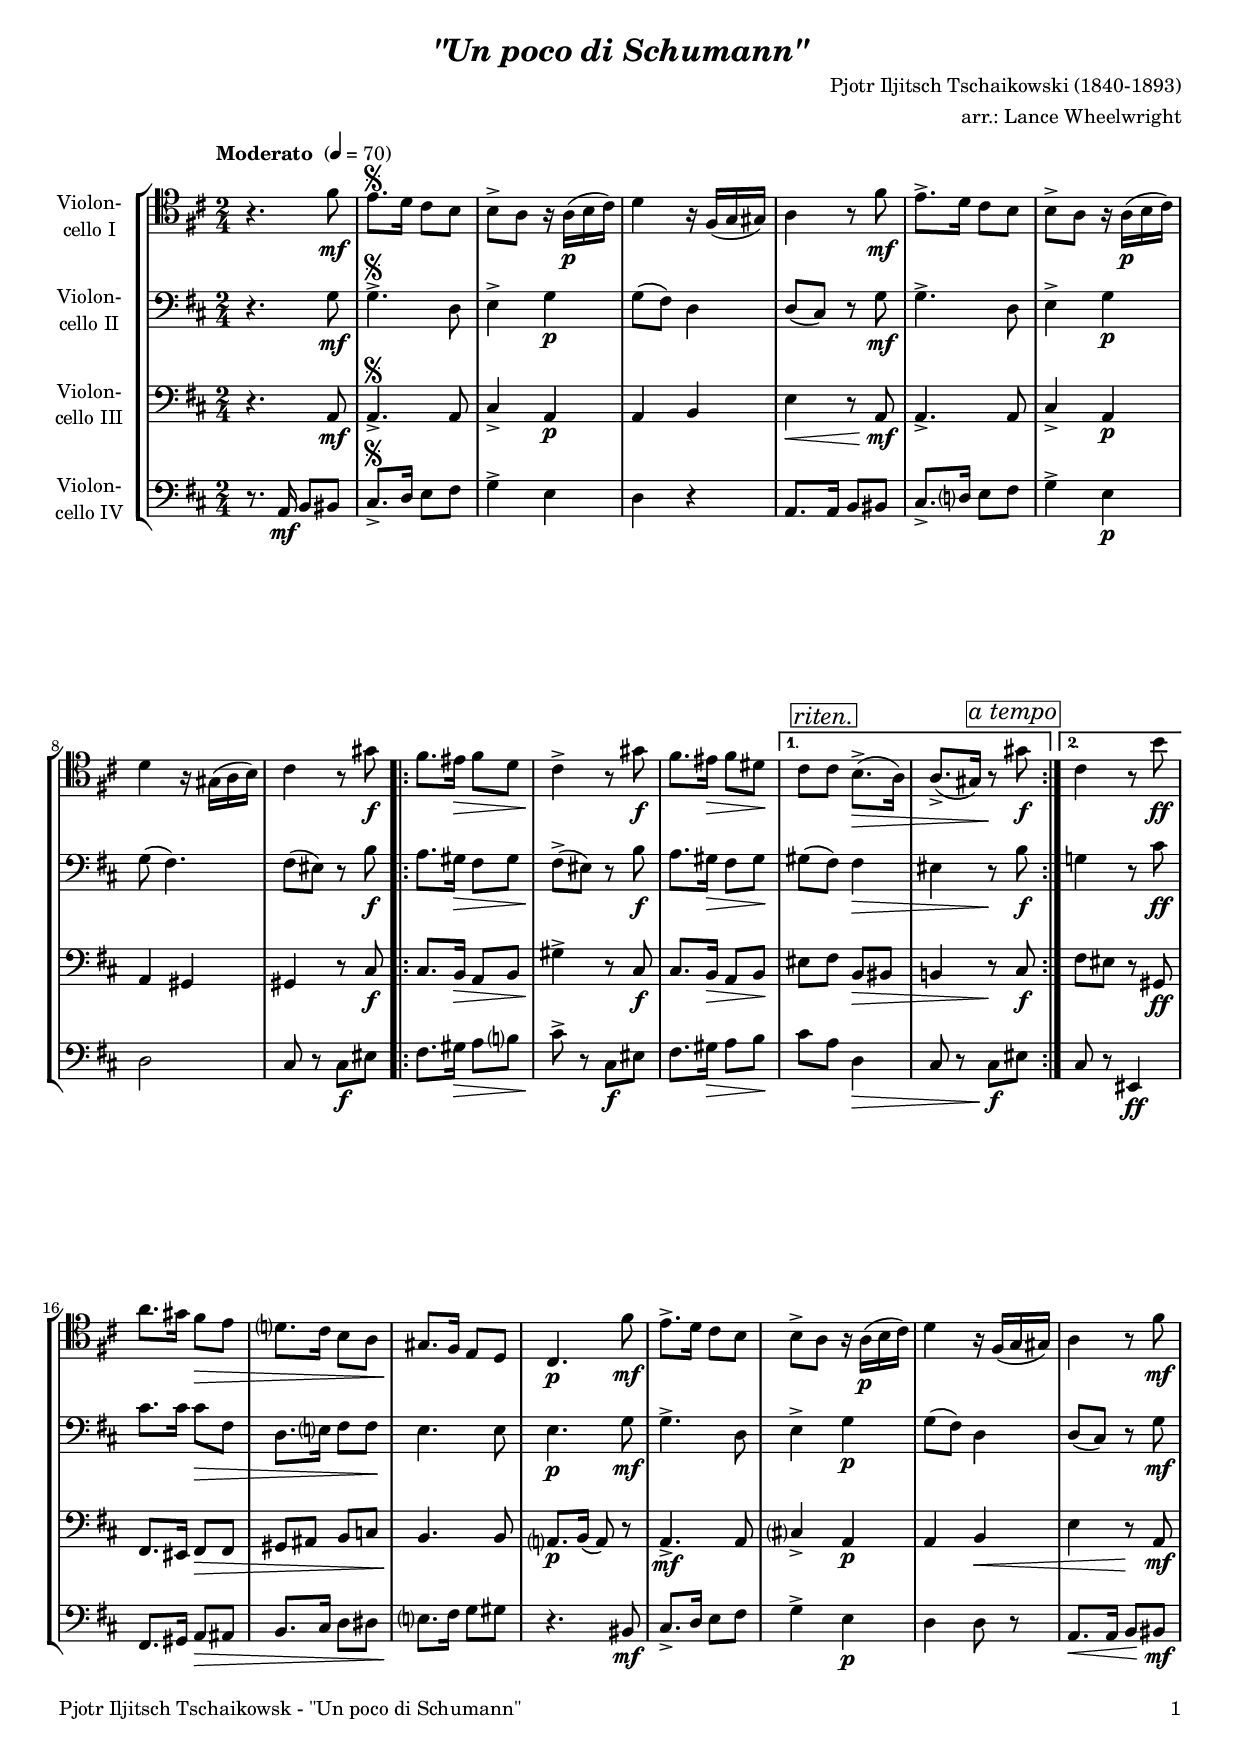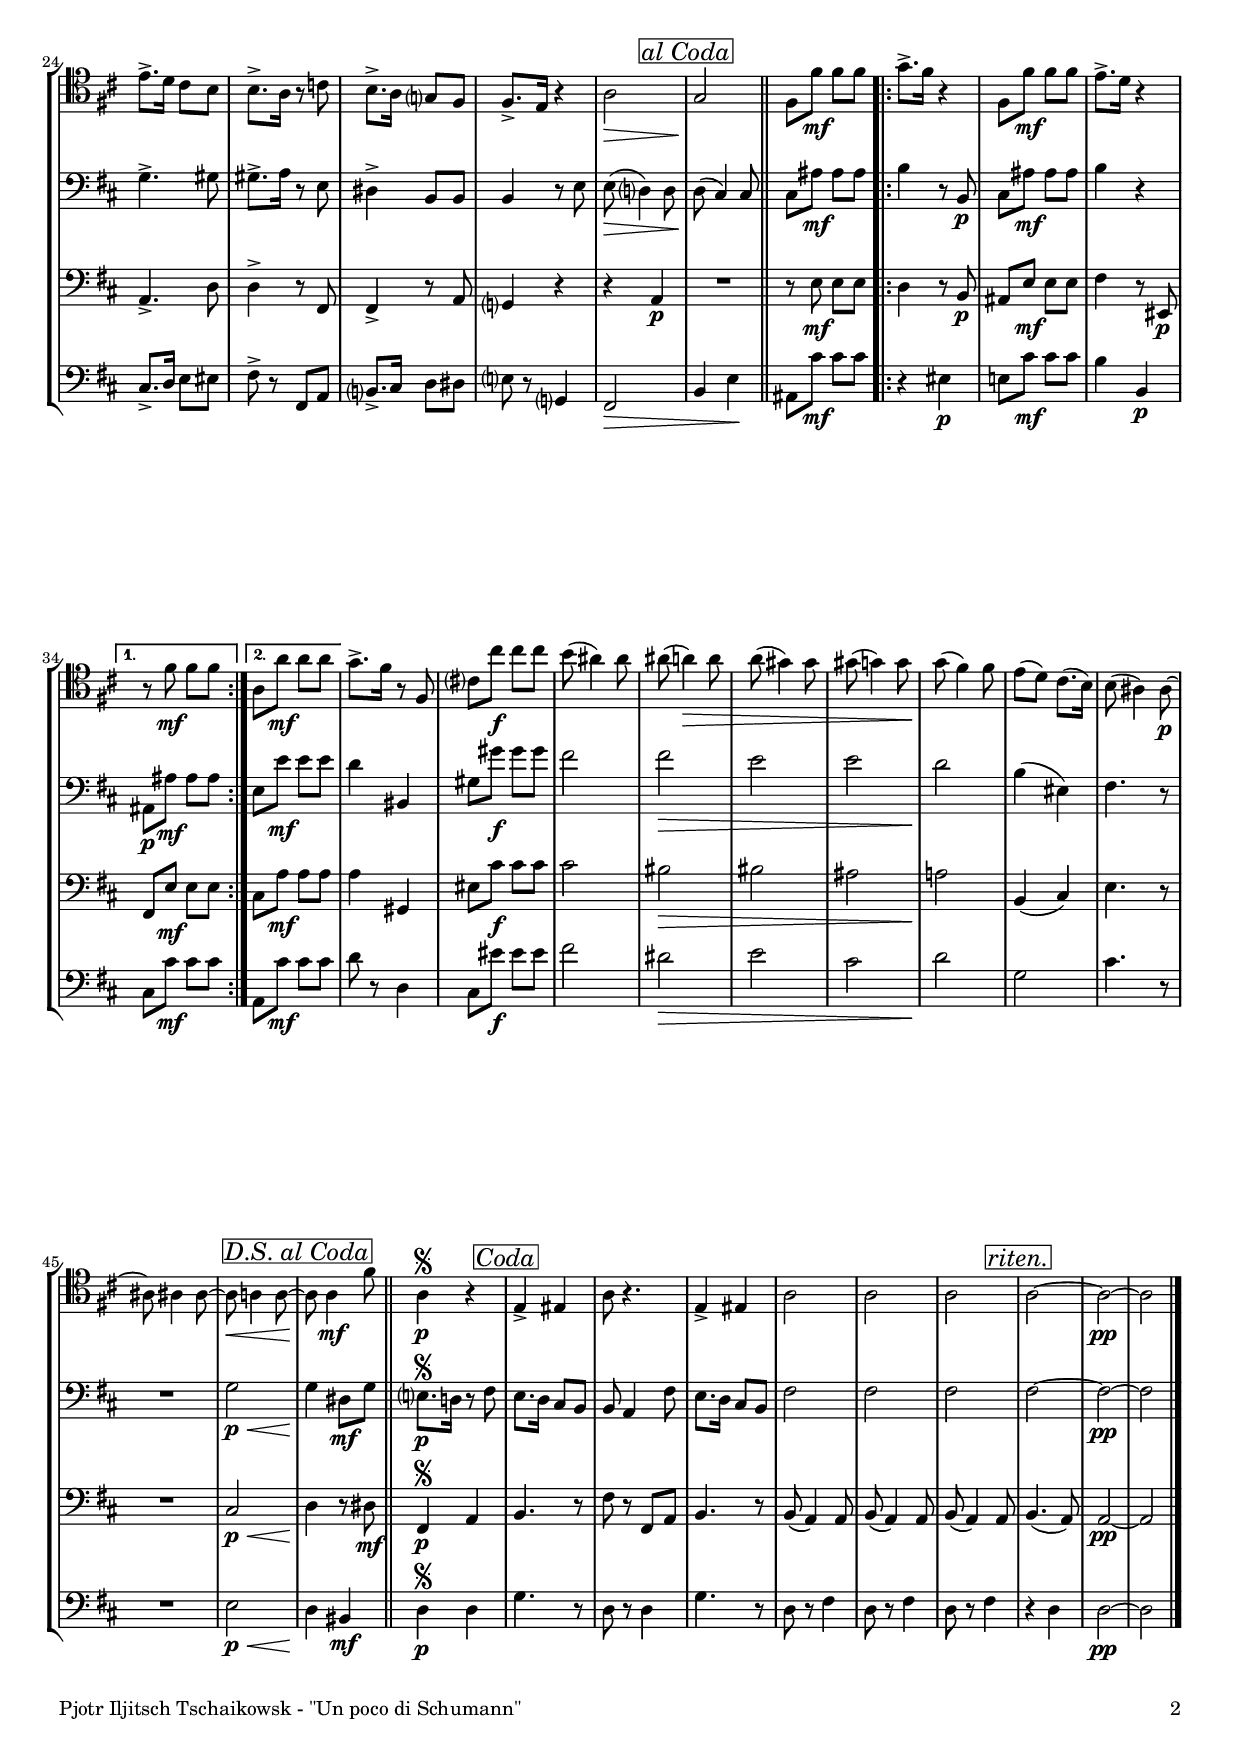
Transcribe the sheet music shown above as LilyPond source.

\version "2.24.1"
\include "deutsch.ly"

#(set-global-staff-size 17.1)

\header {
  title     = \markup \bold \italic "\"Un poco di Schumann\""
  composer  = "Pjotr Iljitsch Tschaikowski (1840-1893)"
  arranger  = "arr.: Lance Wheelwright"
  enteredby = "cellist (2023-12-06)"
%  piece     = ""
}

voiceconsts = {
  \key des \major
  \time 2/4
  \clef "bass"
%  \numericTimeSignature
  \compressEmptyMeasures
  % Set default beaming for all staves
%  \set Timing.beamExceptions = #'()
%  \set Timing.baseMoment     = #(ly:make-moment 1 4)
%  \set Timing.beatStructure  = #'(1 1 1)
  \tempo "Moderato " 4=70
}

mist = "string ensemble 1"
mivl = "violin"
miba = "cello"
mipz = "pizzicato strings"

atem = \mark \markup \box \italic "a tempo"
coda = \mark \markup \box \italic "Coda"
dolc = \markup \italic "dolce"
dsac = \mark \markup \box \italic "D.S. al Coda"
ritn = \mark \markup \box \italic "riten."
toco = \mark \markup \box \italic "al Coda"

va = \relative c' {
  \voiceconsts
  \clef "tenor"
  
  r4. f8\mf
  es8. \segno des16 c8 b
  b-> as r16 as(\p b c)
  des4 r16 f,( ges g)
  as4 r8 f'\mf
  es8.-> des16 c8 b
  b-> as r16 as(\p b c)

  des4 r16 g,( as b)
  c4 r8 g'\f
  \repeat volta 2 {
    f8. e16\> f8 des
    c4\!-> r8 g'\f
    f8. e16\> f8 d\!
  }
  \alternative {
    { c \ritn c b8.(->\> as16) | as8.(-> g16) r8\! \atem g'\f }
    { c,4 r8 b'\ff }
  }
  as8. g16 f8\> es
  des?8. c16 b8 as
  g8.\! f16 es8 des
  c4.\p f'8\mf
  es8.-> des16 c8 b
  b-> as r16 as(\p b c)

  des4 r16 f,( ges g)
  as4 r8 f'\mf
  es8.-> des16 c8 b
  b8.-> as16 r8 ces
  b8.-> as16 ges?8 f
  f8.-> es16 r4
  as2\> \toco

  ges\! \bar "||"

  f8 f'\mf f f
  \repeat volta 2 {
    ges8.-> f16 r4
    f,8 f'\mf f f
    es8.-> des16 r4
  }
  \alternative {
    { r8 f\mf f f }
    { as, as'\mf as as }
  }

  ges8.-> f16 r8 f,
  c'? c'\f c c
  b( a4) a8
  a( as4)\> as8
  as( g4) g8
  g( ges4) ges8
  ges(\! f4) f8

  es( des) c8.( b16)
  b8( a4) a8~\p
  a a4 a8~
  a\< as4 as8~ \dsac
  as\! as4\mf f'8 \bar "||"
  as,4\p \segno r \coda
  es-> e

  as8 r4.
  es4-> e
  as2
  as
  as \ritn
  as~
  as~\pp
  as \bar "|."  
}

vb = \relative c' {
  \voiceconsts
  
  r4. ges8\mf
  ges4.-> \segno des8
  es4-> ges\p
  ges8( f) des4
  des8( c) r ges'\mf
  ges4.-> des8
  es4-> ges\p

  ges8( f4.)
  f8( e) r b'\f
  
  \repeat volta 2 {
    as8. g16\> f8 g
    f(->\! e) r b'\f
    as8. g16\> f8 g\!
  }
  \alternative {
    { g( \ritn f) f4\> | e r8\! \atem b'\f }
    { ges!4 r8 c\ff }
  }

  c8. c16 c8\> f,
  des8. es?16 f8 f\!
  es4. es8
  es4.\p ges8\mf
  ges4.-> des8
  es4-> ges\p

  ges8( f) des4
  des8( c) r ges'\mf
  ges4.-> g8
  g8.-> as16 r8 es
  d4-> b8 b
  b4 r8 es
  es(\> des?4) des8 \toco

  des(\! c4) c8 \bar "||"
  c a'\mf a a
  
  \repeat volta 2 {
    b4 r8 b,\p
    c a'\mf a a
    b4 r
  }
  \alternative {
    { a,8\p a'\mf a a }
    { es es'\mf es es }
  }

  des4 h,
  g'8 g'\f g g
  f2
  f\>
  es
  es
  des\!

  b4( e,)
  f4. r8
  R2
  ges\p\< \dsac
  ges4\! d8\mf ges \bar "||"
  es?8.\p \segno des!16 r8 f \coda
  es8. des16 c8 b

  b as4 f'8
  es8. des16 c8 b
  f'2
  f
  f \ritn
  f~
  f~\pp
  f \bar "|."  
}

vc = \relative c {
  \voiceconsts

  r4. as8\mf
  as4.->\segno as8
  c4-> as\p
  as b
  es\< r8 as,\!\mf
  as4.-> as8
  c4-> as\p

  as g
  g r8 c\f
  
  \repeat volta 2 {
    c8. b16\> as8 b
    g'4\!-> r8 c,\f
    c8. b16\> as8 b\!
  }
  \alternative {
    { e \ritn f b,\> h | b!4 r8\! \atem c\f }
    {  f e r g,\ff }
  }
  f8. e16 f8\> f
  g a b ces
  b4.\! b8
  as?8.\p b16( as8) r
  as4.->\mf as8
  c?4-> as\p

  as b\<
  es r8\! as,\mf
  as4.-> des8
  des4-> r8 f,
  f4-> r8 as
  ges?4 r
  r as\p \toco

  R2 \bar "||"
  r8 es'\mf es es
  
  \repeat volta 2 {
    des4 r8 b\p
    a es'\mf es es
    f4 r8 e,\p
  }
  \alternative {
    { f es'\mf es es }
    { c as'\mf as as }
  }

  as4 g,
  e'8 c'\f c c
  c2
  h\>
  h
  a
  as!\!

  b,4( c)
  es4. r8
  R2
  c\p\< \dsac
  des4\! r8 d\mf \bar "||"
  f,4\p \segno as \coda
  b4. r8

  f' r f, as
  b4. r8
  b( as4) as8
  b( as4) as8
  b( as4) as8 \ritn
  b4.( as8)
  as2~\pp
  as \bar "|."  
}

vd = \relative c {
  \voiceconsts

  r8. as16\mf b8 h
  c8.-> \segno des16 es8 f
  ges4-> es
  des r
  as8. as16 b8 h
  c8.-> des?16 es8 f
  ges4-> es\p

  des2
  c8 r c\f e
  \repeat volta 2 {
    f8. g16\> as8 b?
    c->\! r c,\f e
    f8. g16\> as8 b\!
  }
  \alternative {
    { c \ritn as des,4\> | c8 r c\!\f \atem e }
    { c r e,4\ff }
  }

  f8. g16 as8\> a
  b8. c16 des8 d
  es?8.\! f16 ges8 g
  r4. h,8\mf
  c8.-> des16 es8 f
  ges4-> es\p

  des4 des8 r
  as8.\< as16 b8\! h\mf
  c8.-> des16 es8 e
  f-> r f, as
  b?8.-> c16 des8 d
  es? r ges,?4
  f2\> \toco

  b4 es\! \bar "||"
  a,8 c'\mf c c
  
  \repeat volta 2 {
    r4 e,\p
    es!8 c'\mf c c
    b4 b,\p
  }
  \alternative {
    { c8 c'\mf c c }
    { as, c'\mf c c }
  }

  des r des,4
  c8 e'\f e e
  f2
  d\>
  es
  c
  des\!

  ges,
  c4. r8
  R2
  es,\p\< \dsac
  des4\! h\mf \bar "||"
  des\p \segno des \coda
  ges4. r8

  des r8 des4
  ges4. r8
  des r f4
  des8 r f4
  des8 r f4 \ritn
  r des
  des2~\pp
  des \bar "|."  
}


music = \new StaffGroup <<
      \new Staff {
	\set Staff.midiInstrument = \miba
	\set Staff.instrumentName = \markup \center-column { "Violon-" "cello I" }
	\transpose  des d { \va }
      }

      \new Staff {
	\set Staff.midiInstrument = \miba
	\set Staff.instrumentName = \markup \center-column { "Violon-" "cello II" }
	\transpose  des d { \vb }
      }

      \new Staff {
	\set Staff.midiInstrument = \miba
	\set Staff.instrumentName = \markup \center-column { "Violon-" "cello III" }
	\transpose  des d { \vc }
      }

      \new Staff {
	\set Staff.midiInstrument = \miba
	\set Staff.instrumentName = \markup \center-column { "Violon-" "cello IV" }
	\transpose  des d { \vd }
      }
>>

\book {
   \paper {
    print-page-number = ##t
    print-first-page-number = ##t
    ragged-last-bottom = ##f
    oddHeaderMarkup = \markup \null
    evenHeaderMarkup = \markup \null
    oddFooterMarkup = \markup {
      \fill-line {
        \if \should-print-page-number
        "Pjotr Iljitsch Tschaikowsk - \"Un poco di Schumann\"" \fromproperty #'page:page-number-string
      }
    }
    evenFooterMarkup = \oddFooterMarkup
  } \score {
    \music
    \layout {}
  }

  \score {
    \unfoldRepeats \music

    \midi {
      \context {
        \Score
      }
    }
  }
}